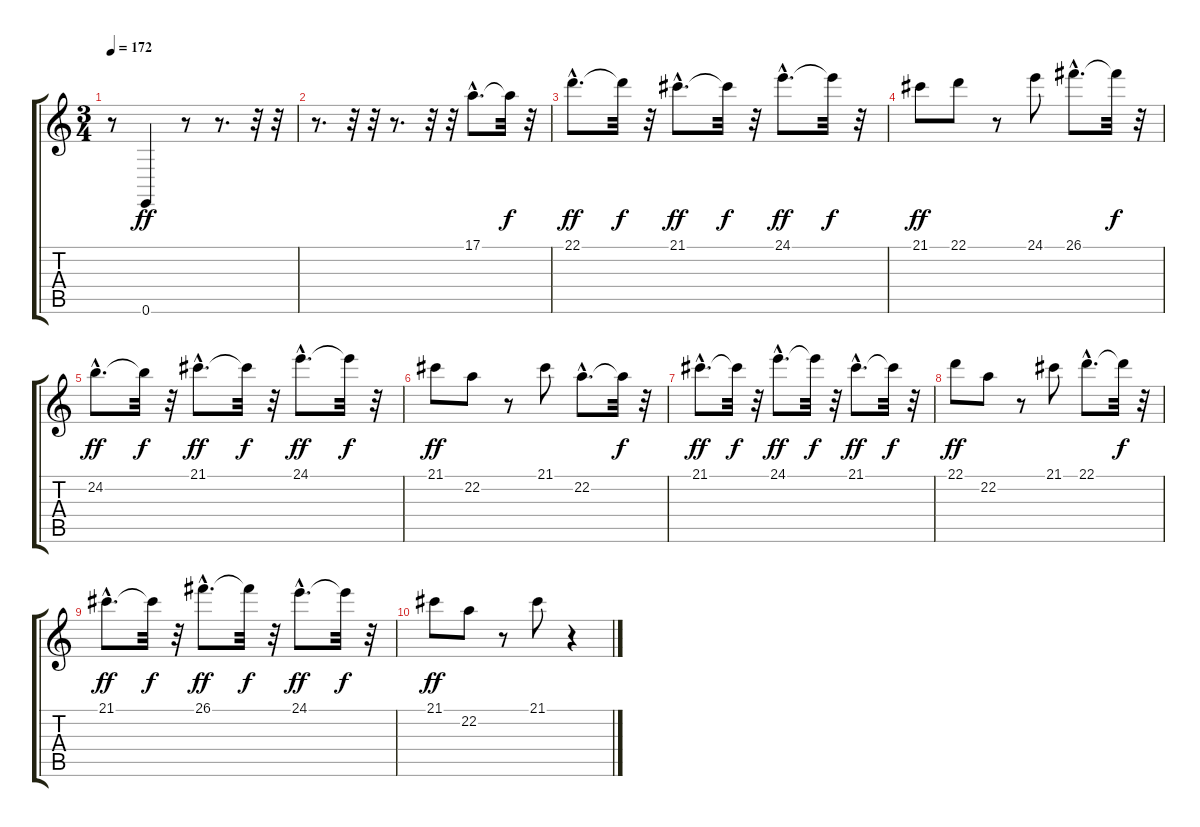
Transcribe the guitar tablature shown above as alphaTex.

\track "" {instrument lead1square}
\staff {score tabs}
\tuning (E4 B3 G3 D3 A2 E2) {hide}
\ts (3 4)
\tempo 172
\clef g2
\ks c
r.8{dy f} 0.6.4{dy ff} r.8 r.8{d} r.32 r.32 |
r.8{d} r.32 r.32 r.8{d} r.32 r.32 17.1{hac}.8{d} 17.1{t}.32{dy f} r.32 |
22.1{hac}.8{d dy ff} 22.1{t}.32{dy f} r.32 21.1{hac}.8{d dy ff} 21.1{t}.32{dy f} r.32 24.1{hac}.8{d dy ff} 24.1{t}.32{dy f} r.32 |
21.1.8{dy ff} 22.1.8 r.8 24.1.8 26.1{hac}.8{d} 26.1{t}.32{dy f} r.32 |
24.2{hac}.8{d dy ff} 24.2{t}.32{dy f} r.32 21.1{hac}.8{d dy ff} 21.1{t}.32{dy f} r.32 24.1{hac}.8{d dy ff} 24.1{t}.32{dy f} r.32 |
21.1.8{dy ff} 22.2.8 r.8 21.1.8 22.2{hac}.8{d} 22.2{t}.32{dy f} r.32 |
21.1{hac}.8{d dy ff} 21.1{t}.32{dy f} r.32 24.1{hac}.8{d dy ff} 24.1{t}.32{dy f} r.32 21.1{hac}.8{d dy ff} 21.1{t}.32{dy f} r.32 |
22.1.8{dy ff} 22.2.8 r.8 21.1.8 22.1{hac}.8{d} 22.1{t}.32{dy f} r.32 |
21.1{hac}.8{d dy ff} 21.1{t}.32{dy f} r.32 26.1{hac}.8{d dy ff} 26.1{t}.32{dy f} r.32 24.1{hac}.8{d dy ff} 24.1{t}.32{dy f} r.32 |
21.1.8{dy ff} 22.2.8 r.8 21.1.8 r.4
